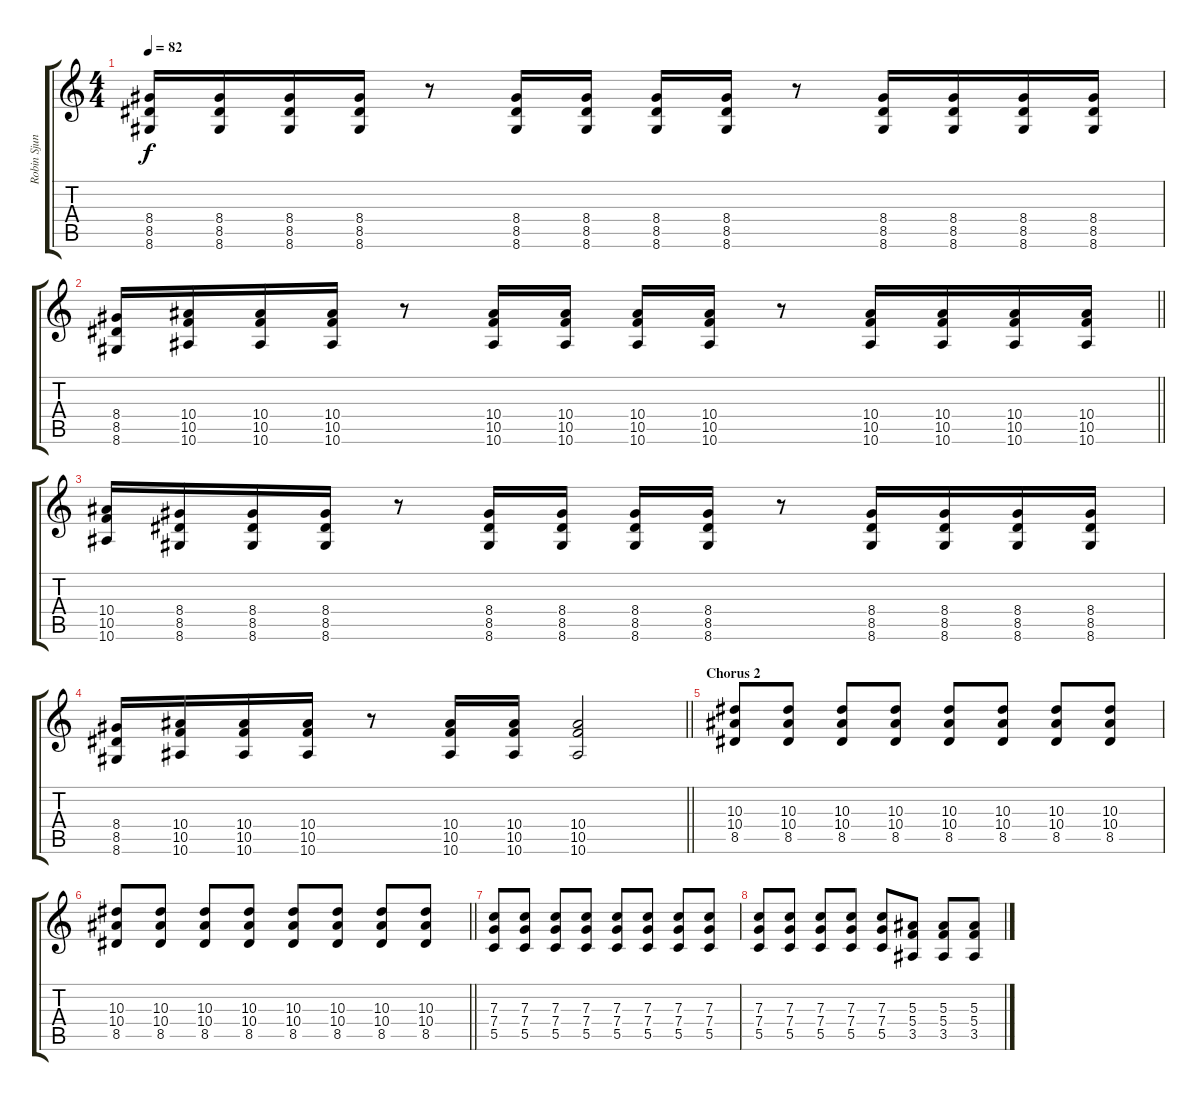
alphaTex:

\track ("Robin Sjunnesson" "Robin Sjun") {instrument overdrivenguitar}
\staff {score tabs}
\tuning (D4 A3 F3 C3 G2 C2) {hide}
\ts (4 4)
\tempo 82
\clef g2
\ks c
(8.4 8.5 8.6).16{dy f} (8.4 8.5 8.6).16 (8.4 8.5 8.6).16 (8.4 8.5 8.6).16 r.8 (8.4 8.5 8.6).16 (8.4 8.5 8.6).16 (8.4 8.5 8.6).16 (8.4 8.5 8.6).16 r.8 (8.4 8.5 8.6).16 (8.4 8.5 8.6).16 (8.4 8.5 8.6).16 (8.4 8.5 8.6).16 |
\barLineRight lightlight
(8.4 8.5 8.6).16 (10.4 10.5 10.6).16 (10.4 10.5 10.6).16 (10.4 10.5 10.6).16 r.8 (10.4 10.5 10.6).16 (10.4 10.5 10.6).16 (10.4 10.5 10.6).16 (10.4 10.5 10.6).16 r.8 (10.4 10.5 10.6).16 (10.4 10.5 10.6).16 (10.4 10.5 10.6).16 (10.4 10.5 10.6).16 |
(10.4 10.5 10.6).16 (8.4 8.5 8.6).16 (8.4 8.5 8.6).16 (8.4 8.5 8.6).16 r.8 (8.4 8.5 8.6).16 (8.4 8.5 8.6).16 (8.4 8.5 8.6).16 (8.4 8.5 8.6).16 r.8 (8.4 8.5 8.6).16 (8.4 8.5 8.6).16 (8.4 8.5 8.6).16 (8.4 8.5 8.6).16 |
\barLineRight lightlight
(8.4 8.5 8.6).16 (10.4 10.5 10.6).16 (10.4 10.5 10.6).16 (10.4 10.5 10.6).16 r.8 (10.4 10.5 10.6).16 (10.4 10.5 10.6).16 (10.4 10.5 10.6).2 |
\section ("" "Chorus 2")
(10.3 10.4 8.5).8 (10.3 10.4 8.5).8 (10.3 10.4 8.5).8 (10.3 10.4 8.5).8 (10.3 10.4 8.5).8 (10.3 10.4 8.5).8 (10.3 10.4 8.5).8 (10.3 10.4 8.5).8 |
\barLineRight lightlight
(10.3 10.4 8.5).8 (10.3 10.4 8.5).8 (10.3 10.4 8.5).8 (10.3 10.4 8.5).8 (10.3 10.4 8.5).8 (10.3 10.4 8.5).8 (10.3 10.4 8.5).8 (10.3 10.4 8.5).8 |
(7.3 7.4 5.5).8 (7.3 7.4 5.5).8 (7.3 7.4 5.5).8 (7.3 7.4 5.5).8 (7.3 7.4 5.5).8 (7.3 7.4 5.5).8 (7.3 7.4 5.5).8 (7.3 7.4 5.5).8 |
(7.3 7.4 5.5).8 (7.3 7.4 5.5).8 (7.3 7.4 5.5).8 (7.3 7.4 5.5).8 (7.3 7.4 5.5).8 (5.3 5.4 3.5).8 (5.3 5.4 3.5).8 (5.3 5.4 3.5).8
